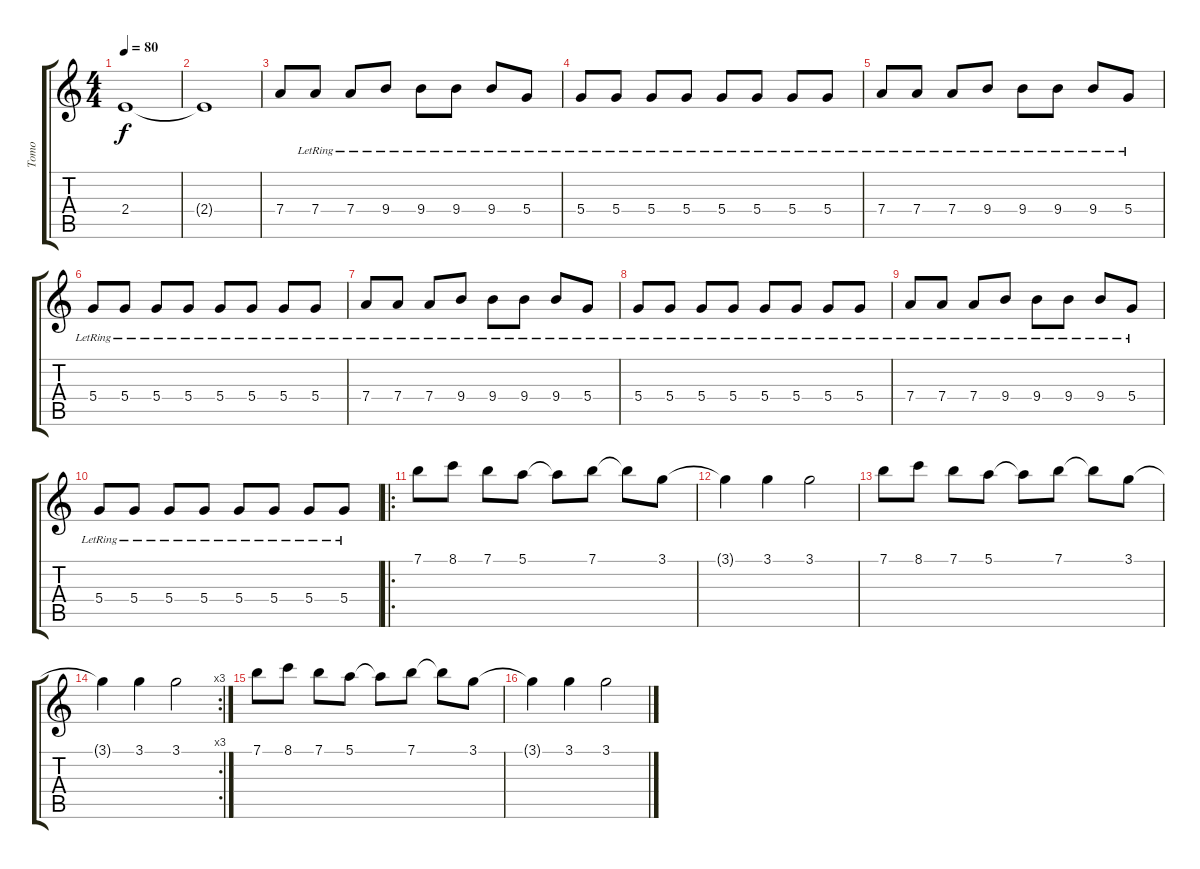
\track ("Tomo" "Tomo") {instrument electricguitarjazz}
\staff {score tabs}
\tuning (E4 B3 G3 D3 A2 E2) {hide}
\ts (4 4)
\tempo 80
\clef g2
\ks c
2.4.1{dy f} |
2.4{t}.1 |
7.4.8{volume 12 balance 15 instrument acousticguitarsteel} 7.4{lr}.8 7.4{lr}.8 9.4{lr}.8 9.4{lr}.8 9.4{lr}.8 9.4{lr}.8 5.4{lr}.8 |
5.4{lr}.8 5.4{lr}.8 5.4{lr}.8 5.4{lr}.8 5.4{lr}.8 5.4{lr}.8 5.4{lr}.8 5.4{lr}.8 |
7.4{lr}.8 7.4{lr}.8 7.4{lr}.8 9.4{lr}.8 9.4{lr}.8 9.4{lr}.8 9.4{lr}.8 5.4{lr}.8 |
5.4{lr}.8 5.4{lr}.8 5.4{lr}.8 5.4{lr}.8 5.4{lr}.8 5.4{lr}.8 5.4{lr}.8 5.4{lr}.8 |
7.4{lr}.8 7.4{lr}.8 7.4{lr}.8 9.4{lr}.8 9.4{lr}.8 9.4{lr}.8 9.4{lr}.8 5.4{lr}.8 |
5.4{lr}.8 5.4{lr}.8 5.4{lr}.8 5.4{lr}.8 5.4{lr}.8 5.4{lr}.8 5.4{lr}.8 5.4{lr}.8 |
7.4{lr}.8 7.4{lr}.8 7.4{lr}.8 9.4{lr}.8 9.4{lr}.8 9.4{lr}.8 9.4{lr}.8 5.4{lr}.8 |
5.4{lr}.8 5.4{lr}.8 5.4{lr}.8 5.4{lr}.8 5.4{lr}.8 5.4{lr}.8 5.4{lr}.8 5.4{lr}.8 |
\ro
7.1.8{volume 5} 8.1.8 7.1.8 5.1.8 5.1{t}.8 7.1.8 7.1{t}.8 3.1.8 |
3.1{t}.4 3.1.4 3.1.2 |
7.1.8 8.1.8 7.1.8 5.1.8 5.1{t}.8 7.1.8 7.1{t}.8 3.1.8 |
\rc 3
3.1{t}.4 3.1.4 3.1.2 |
7.1.8 8.1.8 7.1.8 5.1.8 5.1{t}.8 7.1.8 7.1{t}.8 3.1.8 |
3.1{t}.4 3.1.4 3.1.2
